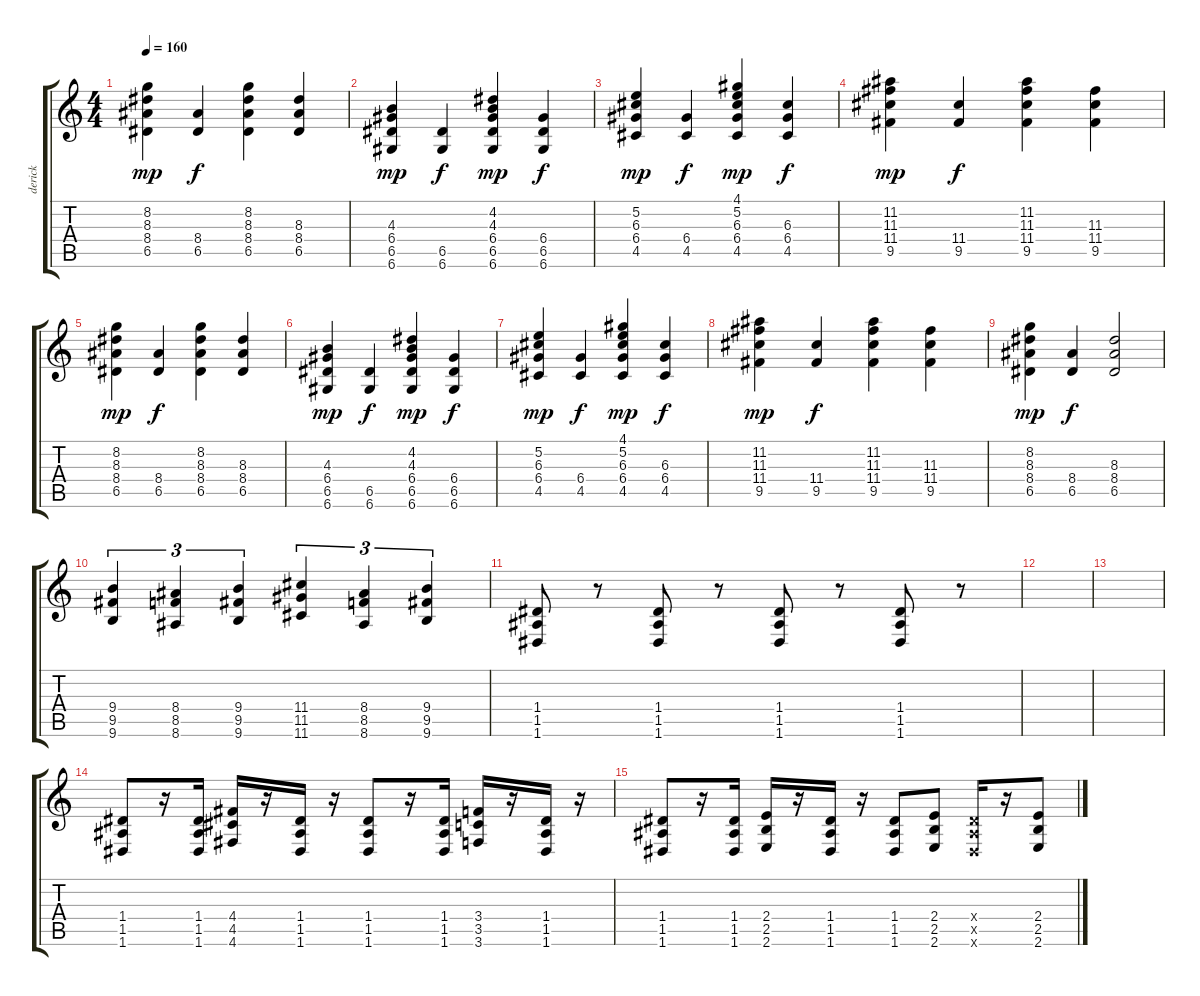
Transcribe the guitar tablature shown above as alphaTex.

\track ("derick" "derick") {instrument distortionguitar}
\staff {score tabs}
\tuning (E4 B3 G3 D3 A2 D2) {hide}
\ts (4 4)
\tempo 160
\clef g2
\ks c
(8.2 8.3 8.4 6.5).4{dy mp} (8.4 6.5).4{dy f} (8.2 8.3 8.4 6.5).4 (8.3 8.4 6.5).4 |
(4.3 6.4 6.5 6.6).4{dy mp} (6.5 6.6).4{dy f} (4.2 4.3 6.4 6.5 6.6).4{dy mp} (6.4 6.5 6.6).4{dy f} |
(5.2 6.3 6.4 4.5).4{dy mp} (6.4 4.5).4{dy f} (4.1 5.2 6.3 6.4 4.5).4{dy mp} (6.3 6.4 4.5).4{dy f} |
(11.2 11.3 11.4 9.5).4{dy mp} (11.4 9.5).4{dy f} (11.2 11.3 11.4 9.5).4 (11.3 11.4 9.5).4 |
(8.2 8.3 8.4 6.5).4{dy mp} (8.4 6.5).4{dy f} (8.2 8.3 8.4 6.5).4 (8.3 8.4 6.5).4 |
(4.3 6.4 6.5 6.6).4{dy mp} (6.5 6.6).4{dy f} (4.2 4.3 6.4 6.5 6.6).4{dy mp} (6.4 6.5 6.6).4{dy f} |
(5.2 6.3 6.4 4.5).4{dy mp} (6.4 4.5).4{dy f} (4.1 5.2 6.3 6.4 4.5).4{dy mp} (6.3 6.4 4.5).4{dy f} |
(11.2 11.3 11.4 9.5).4{dy mp} (11.4 9.5).4{dy f} (11.2 11.3 11.4 9.5).4 (11.3 11.4 9.5).4 |
(8.2 8.3 8.4 6.5).4{dy mp} (8.4 6.5).4{dy f} (8.3 8.4 6.5).2 |
(9.4 9.5 9.6).4{tu (3 2)} (8.4 8.5 8.6).4{tu (3 2)} (9.4 9.5 9.6).4{tu (3 2)} (11.4 11.5 11.6).4{tu (3 2)} (8.4 8.5 8.6).4{tu (3 2)} (9.4 9.5 9.6).4{tu (3 2)} |
(1.4 1.5 1.6).8 r.8 (1.4 1.5 1.6).8 r.8 (1.4 1.5 1.6).8 r.8 (1.4 1.5 1.6).8 r.8 |
|
|
(1.4 1.5 1.6).8 r.16 (1.4 1.5 1.6).16 (4.4 4.5 4.6).16 r.16 (1.4 1.5 1.6).16 r.16 (1.4 1.5 1.6).8 r.16 (1.4 1.5 1.6).16 (3.4 3.5 3.6).16 r.16 (1.4 1.5 1.6).16 r.16 |
(1.4 1.5 1.6).8 r.16 (1.4 1.5 1.6).16 (2.4 2.5 2.6).16 r.16 (1.4 1.5 1.6).16 r.16 (1.4 1.5 1.6).8 (2.4 2.5 2.6).8 (1.4{x} 1.5{x} 1.6{x}).16 r.16 (2.4 2.5 2.6).8
